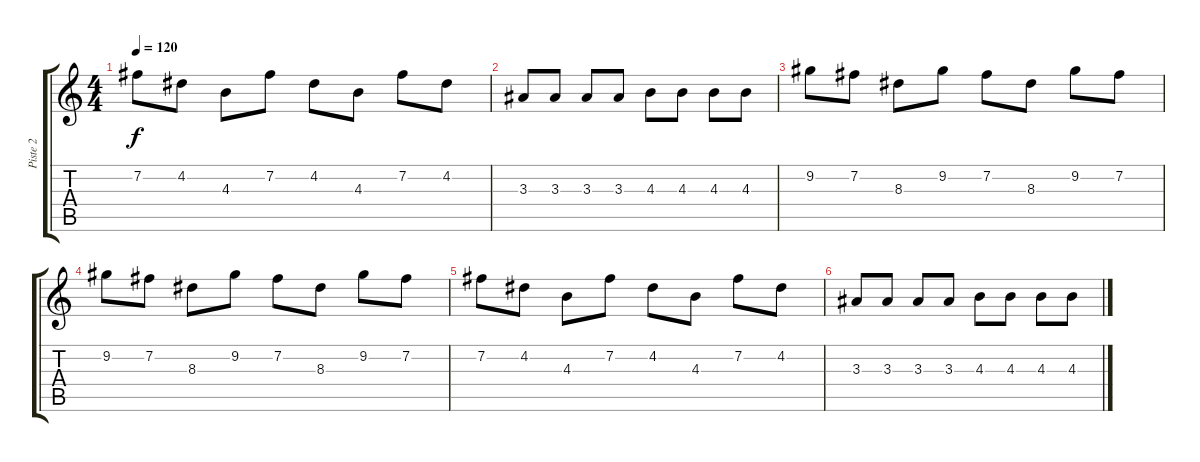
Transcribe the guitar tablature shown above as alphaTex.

\track ("Piste 2" "Piste 2") {instrument electricguitarclean}
\staff {score tabs}
\tuning (E4 B3 G3 D3 A2 E2) {hide}
\ts (4 4)
\tempo 120
\clef g2
\ks c
7.2.8{dy f} 4.2.8 4.3.8 7.2.8 4.2.8 4.3.8 7.2.8 4.2.8 |
3.3.8 3.3.8 3.3.8 3.3.8 4.3.8 4.3.8 4.3.8 4.3.8 |
9.2.8 7.2.8 8.3.8 9.2.8 7.2.8 8.3.8 9.2.8 7.2.8 |
9.2.8 7.2.8 8.3.8 9.2.8 7.2.8 8.3.8 9.2.8 7.2.8 |
7.2.8 4.2.8 4.3.8 7.2.8 4.2.8 4.3.8 7.2.8 4.2.8 |
3.3.8 3.3.8 3.3.8 3.3.8 4.3.8 4.3.8 4.3.8 4.3.8
